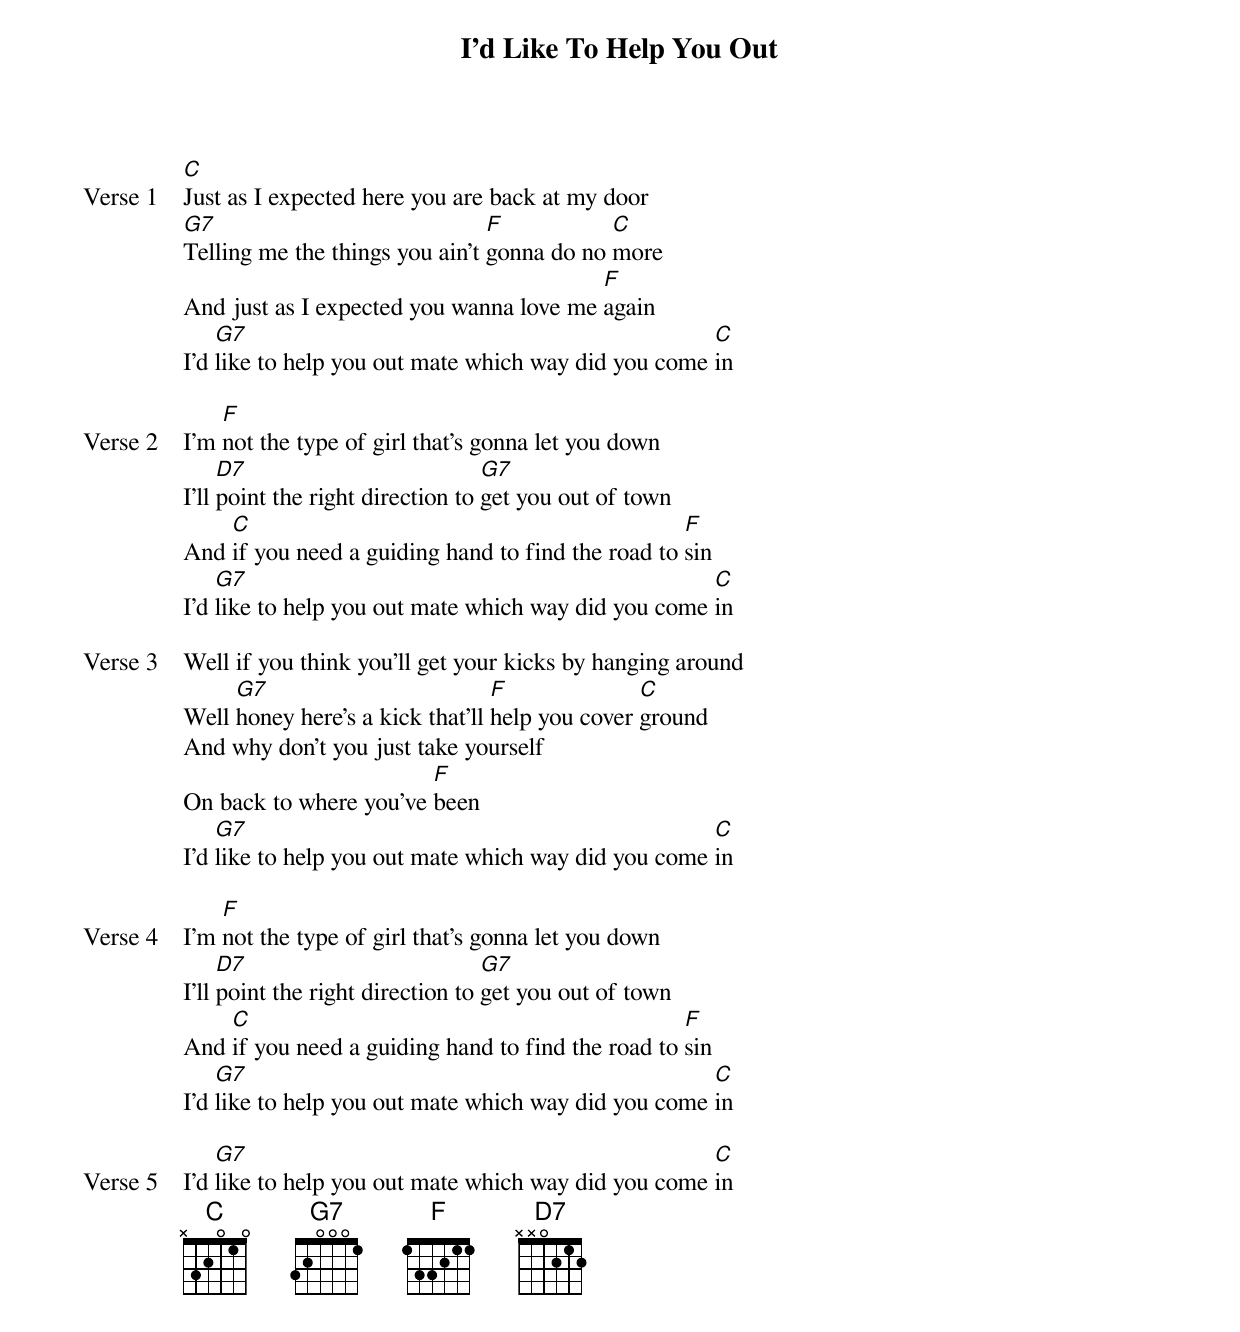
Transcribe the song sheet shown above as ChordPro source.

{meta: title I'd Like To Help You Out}
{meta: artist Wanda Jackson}
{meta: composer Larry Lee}
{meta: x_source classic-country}
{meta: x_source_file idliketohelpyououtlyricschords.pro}
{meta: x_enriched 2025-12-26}

{start_of_verse: Verse 1}
[C]Just as I expected here you are back at my door
[G7]Telling me the things you ain't [F]gonna do no [C]more
And just as I expected you wanna love me [F]again
I'd [G7]like to help you out mate which way did you come [C]in
{end_of_verse}

{start_of_verse: Verse 2}
I'm [F]not the type of girl that's gonna let you down
I'll [D7]point the right direction to [G7]get you out of town
And [C]if you need a guiding hand to find the road to [F]sin
I'd [G7]like to help you out mate which way did you come [C]in
{end_of_verse}

{start_of_verse: Verse 3}
Well if you think you'll get your kicks by hanging around
Well [G7]honey here's a kick that’ll [F]help you cover [C]ground
And why don't you just take yourself
On back to where you've [F]been
I'd [G7]like to help you out mate which way did you come [C]in
{end_of_verse}

{start_of_verse: Verse 4}
I'm [F]not the type of girl that's gonna let you down
I'll [D7]point the right direction to [G7]get you out of town
And [C]if you need a guiding hand to find the road to [F]sin
I'd [G7]like to help you out mate which way did you come [C]in
{end_of_verse}

{start_of_verse: Verse 5}
I'd [G7]like to help you out mate which way did you come [C]in
{end_of_verse}
